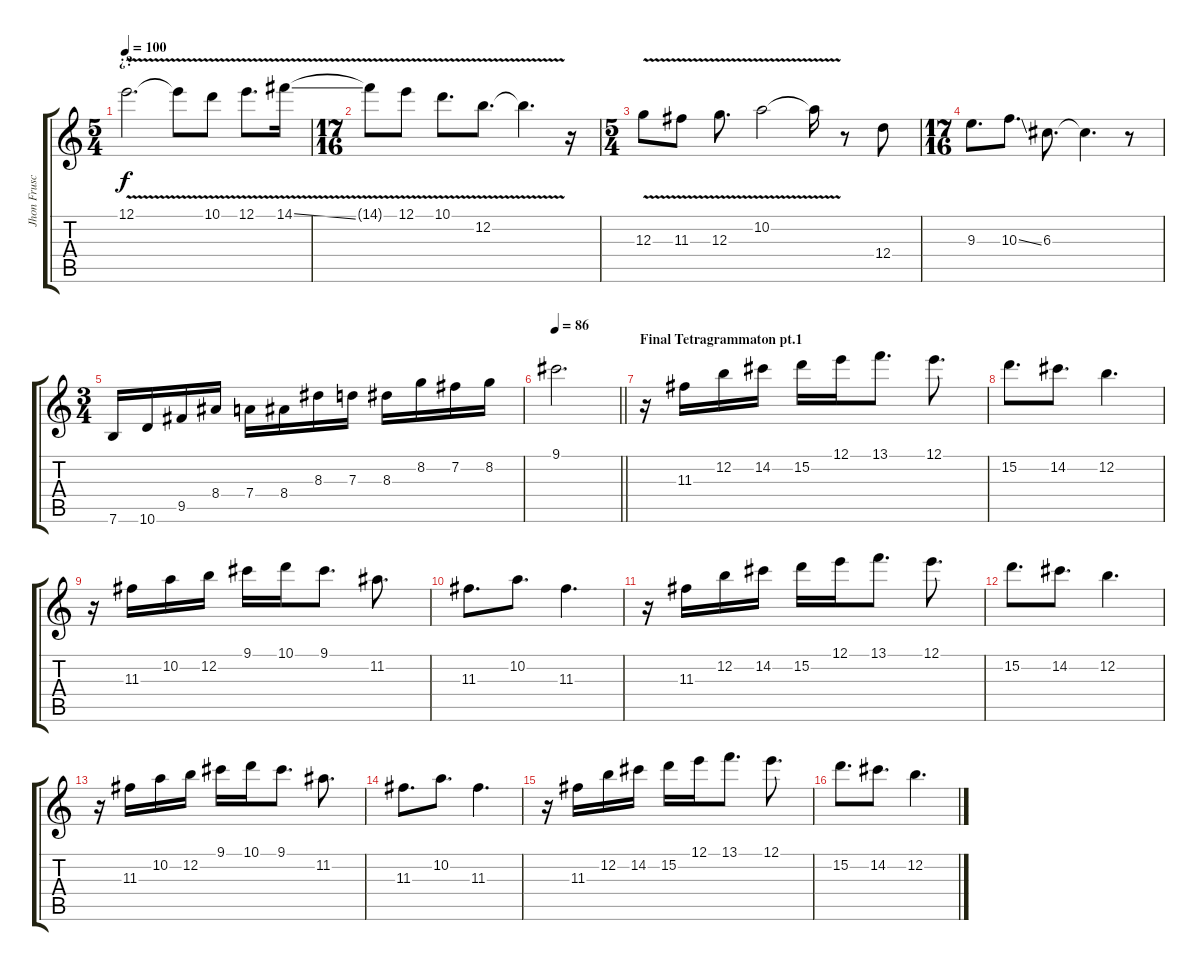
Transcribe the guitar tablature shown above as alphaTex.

\track ("Jhon Frusciante" "Jhon Frusc") {instrument overdrivenguitar}
\staff {score tabs}
\tuning (E4 B3 G3 D3 A2 E2) {hide}
\ts (5 4)
\section ("" "¿?")
\tempo 100
\clef g2
\ks c
12.1{v}.2{d dy f volume 13} 12.1{t}.8 10.1{v}.8 12.1{v}.8{d} 14.1{v ss}.16 |
\ts (17 16)
14.1{t}.8 12.1{v}.8 10.1{v}.8{d} 12.2{v}.8{d} 12.2{t}.4{d} r.16 |
\ts (5 4)
12.3{v}.8 11.3{v}.8 12.3{v}.8{d} 10.2{v}.2 10.2{t}.16 r.8 12.4.8 |
\ts (17 16)
9.3.8{d} 10.3{ss}.8{d} 6.3.8{d} 6.3{t}.4{d} r.8 |
\ts (3 4)
7.6.16 10.6.16 9.5.16 8.4.16 7.4.16 8.4.16 8.3.16 7.3.16 8.3.16 8.2.16 7.2.16 8.2.16 |
\tempo 86
\barLineRight lightlight
9.1.2{d} |
\section ("" "Final Tetragrammaton pt.1")
r.16 11.3.16 12.2.16 14.2.16 15.2.16 12.1.16 13.1.8{d} 12.1.8{d} |
15.2.8{d} 14.2.8{d} 12.2.4{d} |
r.16 11.3.16 10.2.16 12.2.16 9.1.16 10.1.16 9.1.8{d} 11.2.8{d} |
11.3.8{d} 10.2.8{d} 11.3.4{d} |
r.16 11.3.16 12.2.16 14.2.16 15.2.16 12.1.16 13.1.8{d} 12.1.8{d} |
15.2.8{d} 14.2.8{d} 12.2.4{d} |
r.16 11.3.16 10.2.16 12.2.16 9.1.16 10.1.16 9.1.8{d} 11.2.8{d} |
11.3.8{d} 10.2.8{d} 11.3.4{d} |
r.16 11.3.16 12.2.16 14.2.16 15.2.16 12.1.16 13.1.8{d} 12.1.8{d} |
15.2.8{d} 14.2.8{d} 12.2.4{d}
